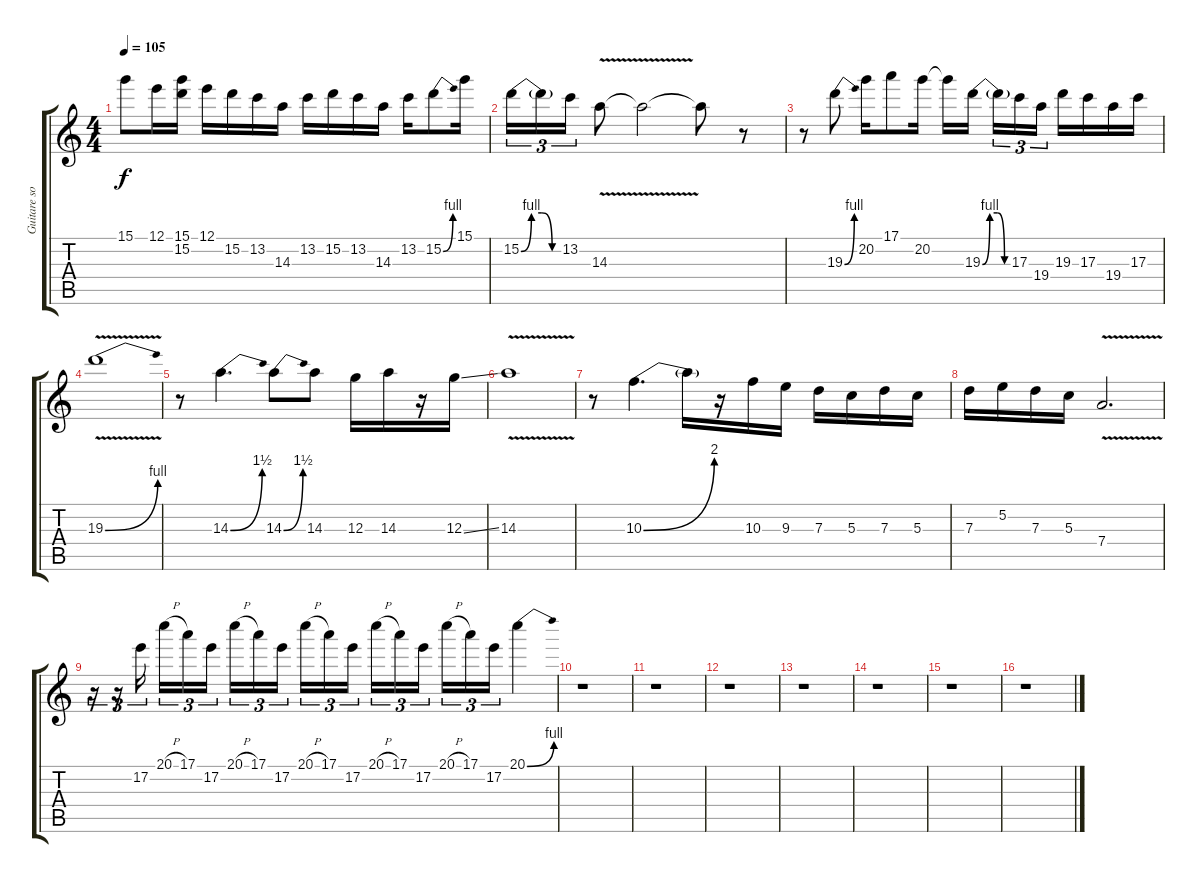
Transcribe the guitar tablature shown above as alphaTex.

\track ("Guitare solo" "Guitare so") {instrument overdrivenguitar}
\staff {score tabs}
\tuning (E4 B3 G3 D3 A2 E2) {hide}
\ts (4 4)
\tempo 105
\clef g2
\ks c
15.1{t}.8{dy f} 12.1.16 (15.1 15.2).16 12.1.16 15.2.16 13.2.16 14.3.16 13.2.16 15.2.16 13.2.16 14.3.16 13.2.16 15.2{be (bend 0 0 60 4)}.8 15.1.16 |
15.2{be (custom 0 0 15 4 30 4 45 0 60 0)}.16{tu (3 2)} 15.2{t}.16{tu (3 2)} 13.2.16{tu (3 2)} 14.3{v}.8 14.3{t}.2 14.3{t}.8 r.8 |
r.8 19.3{be (bend 0 0 60 4)}.8 20.2.16 17.1.8 20.2.16 20.2{t}.16 19.3{be (custom 0 0 15 4 30 4 45 0 60 0)}.16 19.3{t}.16{tu (3 2)} 17.3.16{tu (3 2)} 19.4.16{tu (3 2)} 19.3.16 17.3.16 19.4.16 17.3.16 |
19.3{be (bend 0 0 60 4) v}.1 |
r.8 14.3{be (bend 0 0 60 6)}.4{d} 14.3{be (bend 0 0 60 6)}.8 14.3.8 12.3.16 14.3.16 r.16 12.3{ss}.16 |
14.3{v}.1 |
r.8 10.3{be (bend 0 0 60 8)}.4{d} 10.3{t}.16 r.16 10.3.16 9.3.16 7.3.16 5.3.16 7.3.16 5.3.16 |
7.3.16 5.2.16 7.3.16 5.3.16 7.4{v}.2{d} |
r.16{tu (3 2)} r.16{tu (3 2)} 17.2.16{tu (3 2)} 20.1{h}.16{tu (3 2)} 17.1.16{tu (3 2)} 17.2.16{tu (3 2)} 20.1{h}.16{tu (3 2)} 17.1.16{tu (3 2)} 17.2.16{tu (3 2)} 20.1{h}.16{tu (3 2)} 17.1.16{tu (3 2)} 17.2.16{tu (3 2)} 20.1{h}.16{tu (3 2)} 17.1.16{tu (3 2)} 17.2.16{tu (3 2)} 20.1{h}.16{tu (3 2)} 17.1.16{tu (3 2)} 17.2.16{tu (3 2)} 20.1{be (bend 0 0 60 4)}.4 |
r.1 |
r.1 |
r.1 |
r.1 |
r.1 |
r.1 |
r.1
